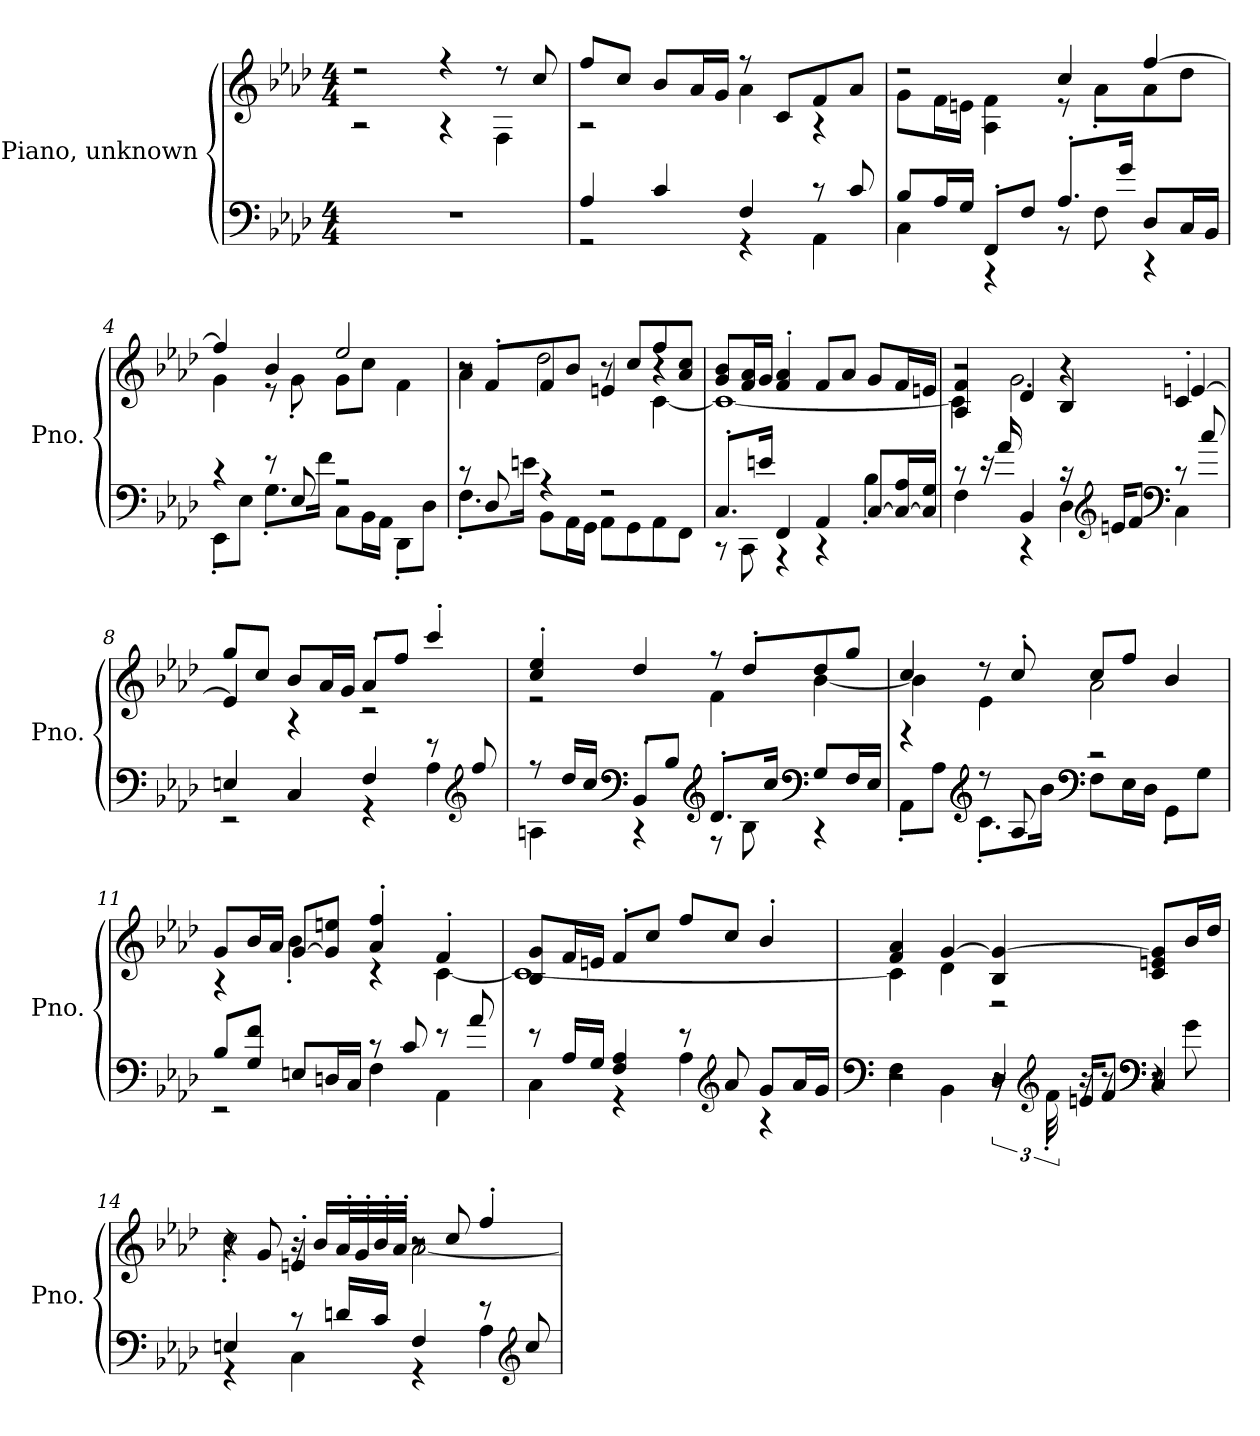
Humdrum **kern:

**kern	**kern
*part1	*part1
*staff2	*staff1
*I"Piano, unknown	*
*I'Pno.	*
*clefF4	*clefG2
*k[b-e-a-d-]	*k[b-e-a-d-]
*M4/4	*M4/4
*MM120	*MM120
=1	=1
*	*^
1r	2r	2r
.	4r	4r
.	8r	4F\
.	8cc/	.
=2	=2	=2
*^	*	*
4A-/	2r	8ff/L	2r
.	.	8cc/J	.
4c/	.	8b-/L	.
.	.	16a-/L	.
.	.	16g/JJ	.
4F/	4r	8r	4a-\
.	.	8c/L	.
8r	4AA-\	8f/	4r
8c/	.	8a-/J	.
=3	=3	=3	=3
8B-/L	4C\	2r	8g\L
16A-/L	.	.	16f\L
16G/JJ	.	.	16en\JJ
8FF'/L	4r	.	4A-\ 4f\
8F/J	.	.	.
8.A-'/L	8r	4cc/	8r
.	8F\	.	8a-'\L
16g/Jk	.	.	.
8D-/L	4r	[4ff/	8a-\
16C/L	.	.	8dd-\J
16BB-/JJ	.	.	.
=4	=4	=4	=4
4r	8EE-'\L	4ff/]	4g\
.	8E-\J	.	.
8r	8.G'\L	4b-/	8r
8E-/	.	.	8g'\
.	16f\Jk	.	.
2r	8C\L	2ee-/	8g\L
.	16BB-\L	.	8cc\J
.	16AA-\JJ	.	.
.	8DD-'\L	.	4f\
.	8D-\J	.	.
!!LO:LB:g=z
=5	=5	=5	=5
*	*	*	*^
8r	8.F'\L	8r	4a-\	2r
8D-/	.	8f'/L	.	.
.	16en\Jk	.	.	.
4r	8BB-\L	8f/	2dd-\	.
.	16AA-\L	8b-/J	.	.
.	16GG\JJ	.	.	.
2r	8AA-\L	8r	.	4en/
.	8GG\	8cc/L	.	.
.	8AA-\	8ff/	[4c\	4r
.	8FF\J	8a-/ 8cc/J	.	.
*	*	*	*v	*v
=6	=6	=6	=6
8.C'/L	8r	8g/ 8b-/L	1c_
.	8CC\	16f/ 16a-/L	.
16en/Jk	.	16g/JJ	.
4FF/	4r	4f/' 4a-/'	.
4AA-/	4r	8f/L	.
.	.	8a-/J	.
[8C/L	4B-'\	8g/L	.
16C/_ 16A-/L	.	16f/L	.
16C/] 16G/JJ	.	16en/JJ	.
=7	=7	=7	=7
*	*	*	*^
8r	4F\	4A-/ 4f/	4c\]	2r
16r	.	.	.	.
16a-/	.	.	.	.
4BB-/	4r	4d-/	2.g\	.
16r	4D-\	4B-/	.	4r
*clefG2	*	*	*	*
16en/KL	.	.	.	.
8f/J	.	.	.	.
*clefF4	*	*	*	*
8r	4C\	4c'/	.	[4en/
8cc/	.	.	.	.
*	*	*	*v	*v
!!LO:LB:g=z
=8	=8	=8	=8
4En/	2r	8gg/L	4e/]
.	.	8cc/J	.
4C/	.	8b-/L	4r
.	.	16a-/L	.
.	.	16g/JJ	.
4F/	4r	8a-'/L	2r
.	.	8ff/J	.
8r	4A-\	4ccc'/	.
*clefG2	*	*	*
8ff/	.	.	.
=9	=9	=9	=9
8r	4An\	4cc/' 4ee-/'	2r
16dd-/LL	.	.	.
16cc/JJ	.	.	.
*clefF4	*	*	*
8BB-'/L	4r	4dd-/	.
8B-/J	.	.	.
*clefG2	*	*	*
8.d-'/L	8r	8r	4f\
.	8B-\	8dd-'/L	.
16cc/Jk	.	.	.
*clefF4	*	*	*
8G/L	4r	8dd-/	[4b-\
16F/L	.	8gg/J	.
16E-/JJ	.	.	.
!!LO:LB:g=z	!!
=10	=10	=10	=10
4r	8AA-'\L	4cc/	4b-\]
.	8A-\J	.	.
*clefG2	*	*	*
8r	8.c'\L	8r	4e-\
8A-/	.	8cc'/	.
.	16b-\Jk	.	.
*clefF4	*	*	*
2r	8F\L	8cc/L	2a-\
.	16E-\L	8ff/J	.
.	16D-\JJ	.	.
.	8GG'\L	4b-/	.
.	8G\J	.	.
=11	=11	=11	=11
8B-/L	2r	8g/L	4r
8G/ 8f/J	.	16b-/L	.
.	.	16a-/JJ	.
8En/L	.	[8g/L	4b-'\
16Dn/L	.	8g/] 8een/J	.
16C/JJ	.	.	.
8r	4F\	4a-/' 4ff/'	4r
8c/	.	.	.
8r	4AA-\	4f'/	[4c\
8a-/	.	.	.
=12	=12	=12	=12
8r	4C\	8B-/ 8g/L	1c_
16A-/LL	.	16f/L	.
16G/JJ	.	16en/JJ	.
4F/ 4A-/	4r	8f'/L	.
.	.	8cc/J	.
8r	4A-\	8ff/L	.
*clefG2	*	*	*
8a-/	.	8cc/J	.
8g/L	4r	4b-'/	.
16a-/L	.	.	.
16g/JJ	.	.	.
*v	*v	*	*
!!LO:LB:g=z	!!
=13	=13	=13
*clefF4	*	*
*^	*	*
*	*^	*	*
2r	4F\	2r	4f/ 4a-/	4c\]
.	4BB-\	.	[4g/	4d-\
16r	24r	4D-/	4B-/ 4g/_	2r
*clefG2	*	*	*	*
.	48f'\	.	.	.
16en/KL	16r	.	.	.
8f/J	8r	.	.	.
*clefF4	*	*	*	*
4r	8r	4C/	8c/ 8en/ 8g/]L	.
.	8g\	.	16b-/L	.
.	.	.	16dd-/JJ	.
*	*v	*v	*	*
=14	=14	=14	=14
*	*	*	*^
4En/	4r	8r	2cc'\	4r
.	.	8g/	.	.
8r	4C\	16r	.	4en'/
.	.	16b-/LL	.	.
16dn/LL	.	32a-'/L	.	.
.	.	32g'/	.	.
16c/JJ	.	32b-'/	.	.
.	.	32a-'/JJJ	.	.
4F/	4r	8r	[2a-\	2r
.	.	8cc/	.	.
8r	4A-\	4ff'/	.	.
*clefG2	*	*	*	*
8cc/	.	.	.	.
*v	*v	*	*	*
*	*v	*v	*v
=	=
*-	*-
